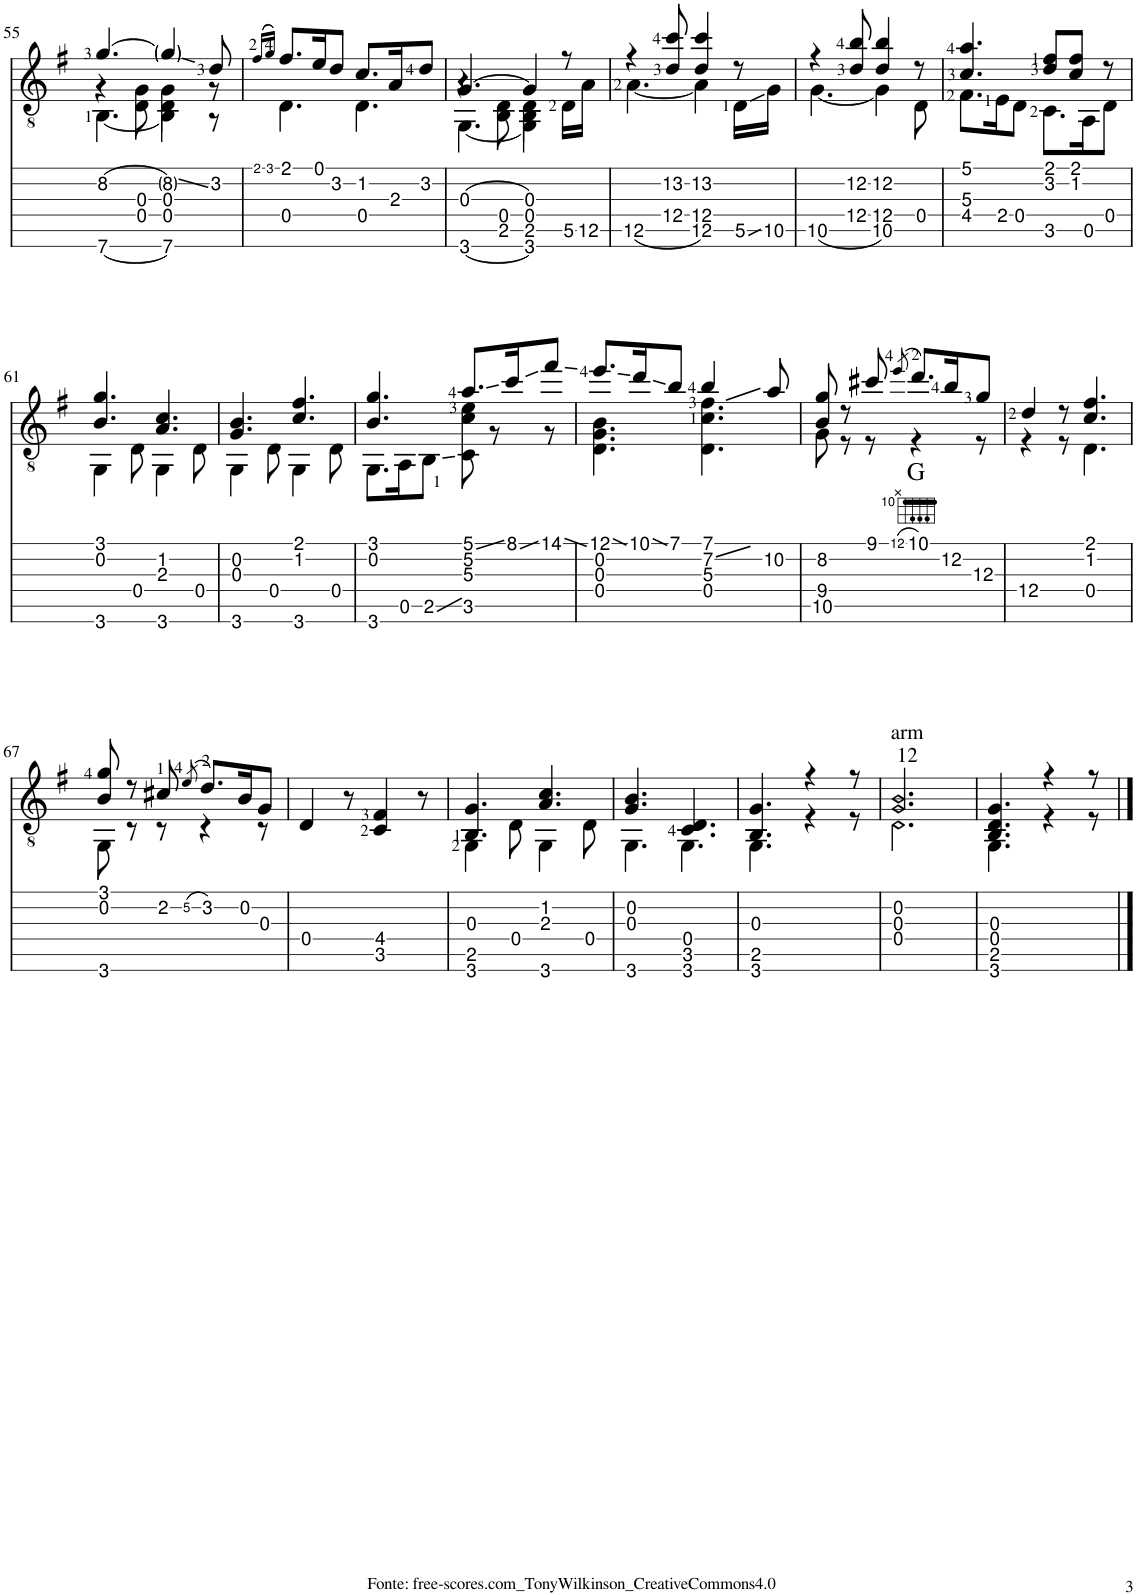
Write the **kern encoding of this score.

**kern	**kern	**harte
*part1	*part1	*part1
*staff2	*staff1	*
*I"Guitar	*	*
*I'Guit.	*	*
!!LO:PB:g=z
*	*clefGv2	*
*k[f#]	*k[f#]	*
*M6/8	*M6/8	*
=55	=55	=55
*^	*^	*
*	*^	*	*^	*
[4.g	4r	[4.BB	[4.g/	4r	[4.BB\	.
.	8D 8G	.	.	8D\ 8G\	.	.
4g]	4D 4G	4BB]	4g/]	4D\ 4G\	4BB\]	.
8d	8r	8r	8d/	8r	8r	.
*v	*v	*v	*	*	*	*
*	*v	*v	*v	*
=56	=56	=56
qf#	(16qf#/LL	.
qg	16qg/JJ)	.
*^	*^	*
8.f#L	4.D	8.f#/L	4.D\	.
16eK	.	16e/K	.	.
8dJ	.	8d/J	.	.
8.cL	4.D	8.c/L	4.D\	.
16AK	.	16A/K	.	.
8dJ	.	8d/J	.	.
=57	=57	=57	=57	=57
*	*^	*	*^	*
[4.G	4r	[4.GG	[4.G/	4r	[4.GG\	.
.	8BB 8D	.	.	8BB\ 8D\	.	.
4G]	4BB 4D	4GG]	4G/]	4BB\ 4D\	4GG\]	.
8r	8ryy	16DLL	8r	8ryy	16D\LL	.
.	.	16AJJ	.	.	16A\JJ	.
*	*v	*v	*	*	*	*
*	*	*	*v	*v	*
=58	=58	=58	=58	=58
4r	[4.A	4r	[4.A\	.
8d 8cc	.	8d/ 8cc/	.	.
4d 4cc	4A]	4d/ 4cc/	4A\]	.
8r	16DLL	8r	16D\LL	.
.	16GJJ	.	16G\JJ	.
=59	=59	=59	=59	=59
4r	[4.G	4r	[4.G\	.
8d 8b	.	8d/ 8b/	.	.
4d 4b	4G]	4d/ 4b/	4G\]	.
8r	8D	8r	8D\	.
=60	=60	=60	=60	=60
4.c 4.a	8.F#L	4.c/ 4.a/	8.F#\L	.
.	16EK	.	16E\K	.
.	8DJ	.	8D\J	.
8d\ 8f#\L	8.CL	8d/ 8f#/L	8.C\L	.
8c\ 8f#\J	.	8c/ 8f#/J	.	.
.	16AAK	.	16AA\K	.
8r	8DJ	8r	8D\J	.
!!LO:LB:g=z	!!
=61	=61	=61	=61	=61
4.B 4.g	4GG	4.B/ 4.g/	4GG\	.
.	8D	.	8D\	.
4.A 4.c	4GG	4.A/ 4.c/	4GG\	.
.	8D	.	8D\	.
=62	=62	=62	=62	=62
4.G 4.B	4GG	4.G/ 4.B/	4GG\	.
.	8D	.	8D\	.
4.c 4.f#	4GG	4.c/ 4.f#/	4GG\	.
.	8D	.	8D\	.
=63	=63	=63	=63	=63
4.B 4.g	8.GGL	4.B/ 4.g/	8.GG\L	.
.	16AAK	.	16AA\K	.
.	8BBJ	.	8BB\J	.
8.aL	8C 8c 8e	8.a/L	8C\ 8c\ 8e\	.
.	8r	.	8r	.
16ccK	.	16cc/K	.	.
8ff#J	8r	8ff#/J	8r	.
=64	=64	=64	=64	=64
8.eeL	4.D 4.G 4.B	8.ee/L	4.D\ 4.G\ 4.B\	.
16ddK	.	16dd/K	.	.
8bJ	.	8b/J	.	.
4b	4.D 4.c 4.f#	4b/	4.D\ 4.c\ 4.f#\	.
8a	.	8a/	.	.
=65	=65	=65	=65	=65
8B 8g	8G	8B/ 8g/	8G\	.
8r	8r	8r	8r	.
8cc#	8r	8cc#X/	8r	.
qee	.	(8qee/	.	.
8.ddL	4r	8.dd/L)	4r	G:maj
16bK	.	16b/K	.	.
8gJ	8r	8g/J	8r	.
=66	=66	=66	=66	=66
4d	4r	4d/	4r	.
8r	8r	8r	8r	.
4.c 4.f#	4.D	4.c/ 4.f#/	4.D\	.
!!LO:LB:g=z	!!
=67	=67	=67	=67	=67
8B 8g	8GG	8B/ 8g/	8GG\	.
8r	8r	8r	8r	.
8c#	8r	8c#X/	8r	.
qe	.	(8qe/	.	.
8.dL	4r	8.d/L)	4r	.
16BK	.	16B/K	.	.
8GJ	8r	8G/J	8r	.
*v	*v	*	*	*
*	*v	*v	*
=68	=68	=68
4D	4D/	.
8r	8r	.
4C 4F#	4C/ 4F#/	.
8r	8r	.
=69	=69	=69
*^	*^	*
4.BB 4.G	4GG	4.BB/ 4.G/	4GG\	.
.	8D	.	8D\	.
4.A 4.c	4GG	4.A/ 4.c/	4GG\	.
.	8D	.	8D\	.
=70	=70	=70	=70	=70
4.G 4.B	4.GG	4.G/ 4.B/	4.GG\	.
4.C 4.D	4.GG	4.C/ 4.D/	4.GG\	.
=71	=71	=71	=71	=71
4.BB 4.G	4.GG	4.BB/ 4.G/	4.GG\	.
4r	4r	4r	4r	.
8r	8r	8r	8r	.
=72	=72	=72	=72	=72
!	!	!LO:TX:a:t=arm	!	!
!	!	!LO:TX:a:t=12	!	!
2.G 2.B	2.D	2.G/ 2.B/	2.D\	.
=73	=73	=73	=73	=73
4.BB 4.D 4.G	4.GG	4.BB/ 4.D/ 4.G/	4.GG\	.
4r	4r	4r	4r	.
8r	8r	8r	8r	.
*v	*v	*	*	*
*	*v	*v	*
==	==	==
*-	*-	*-
